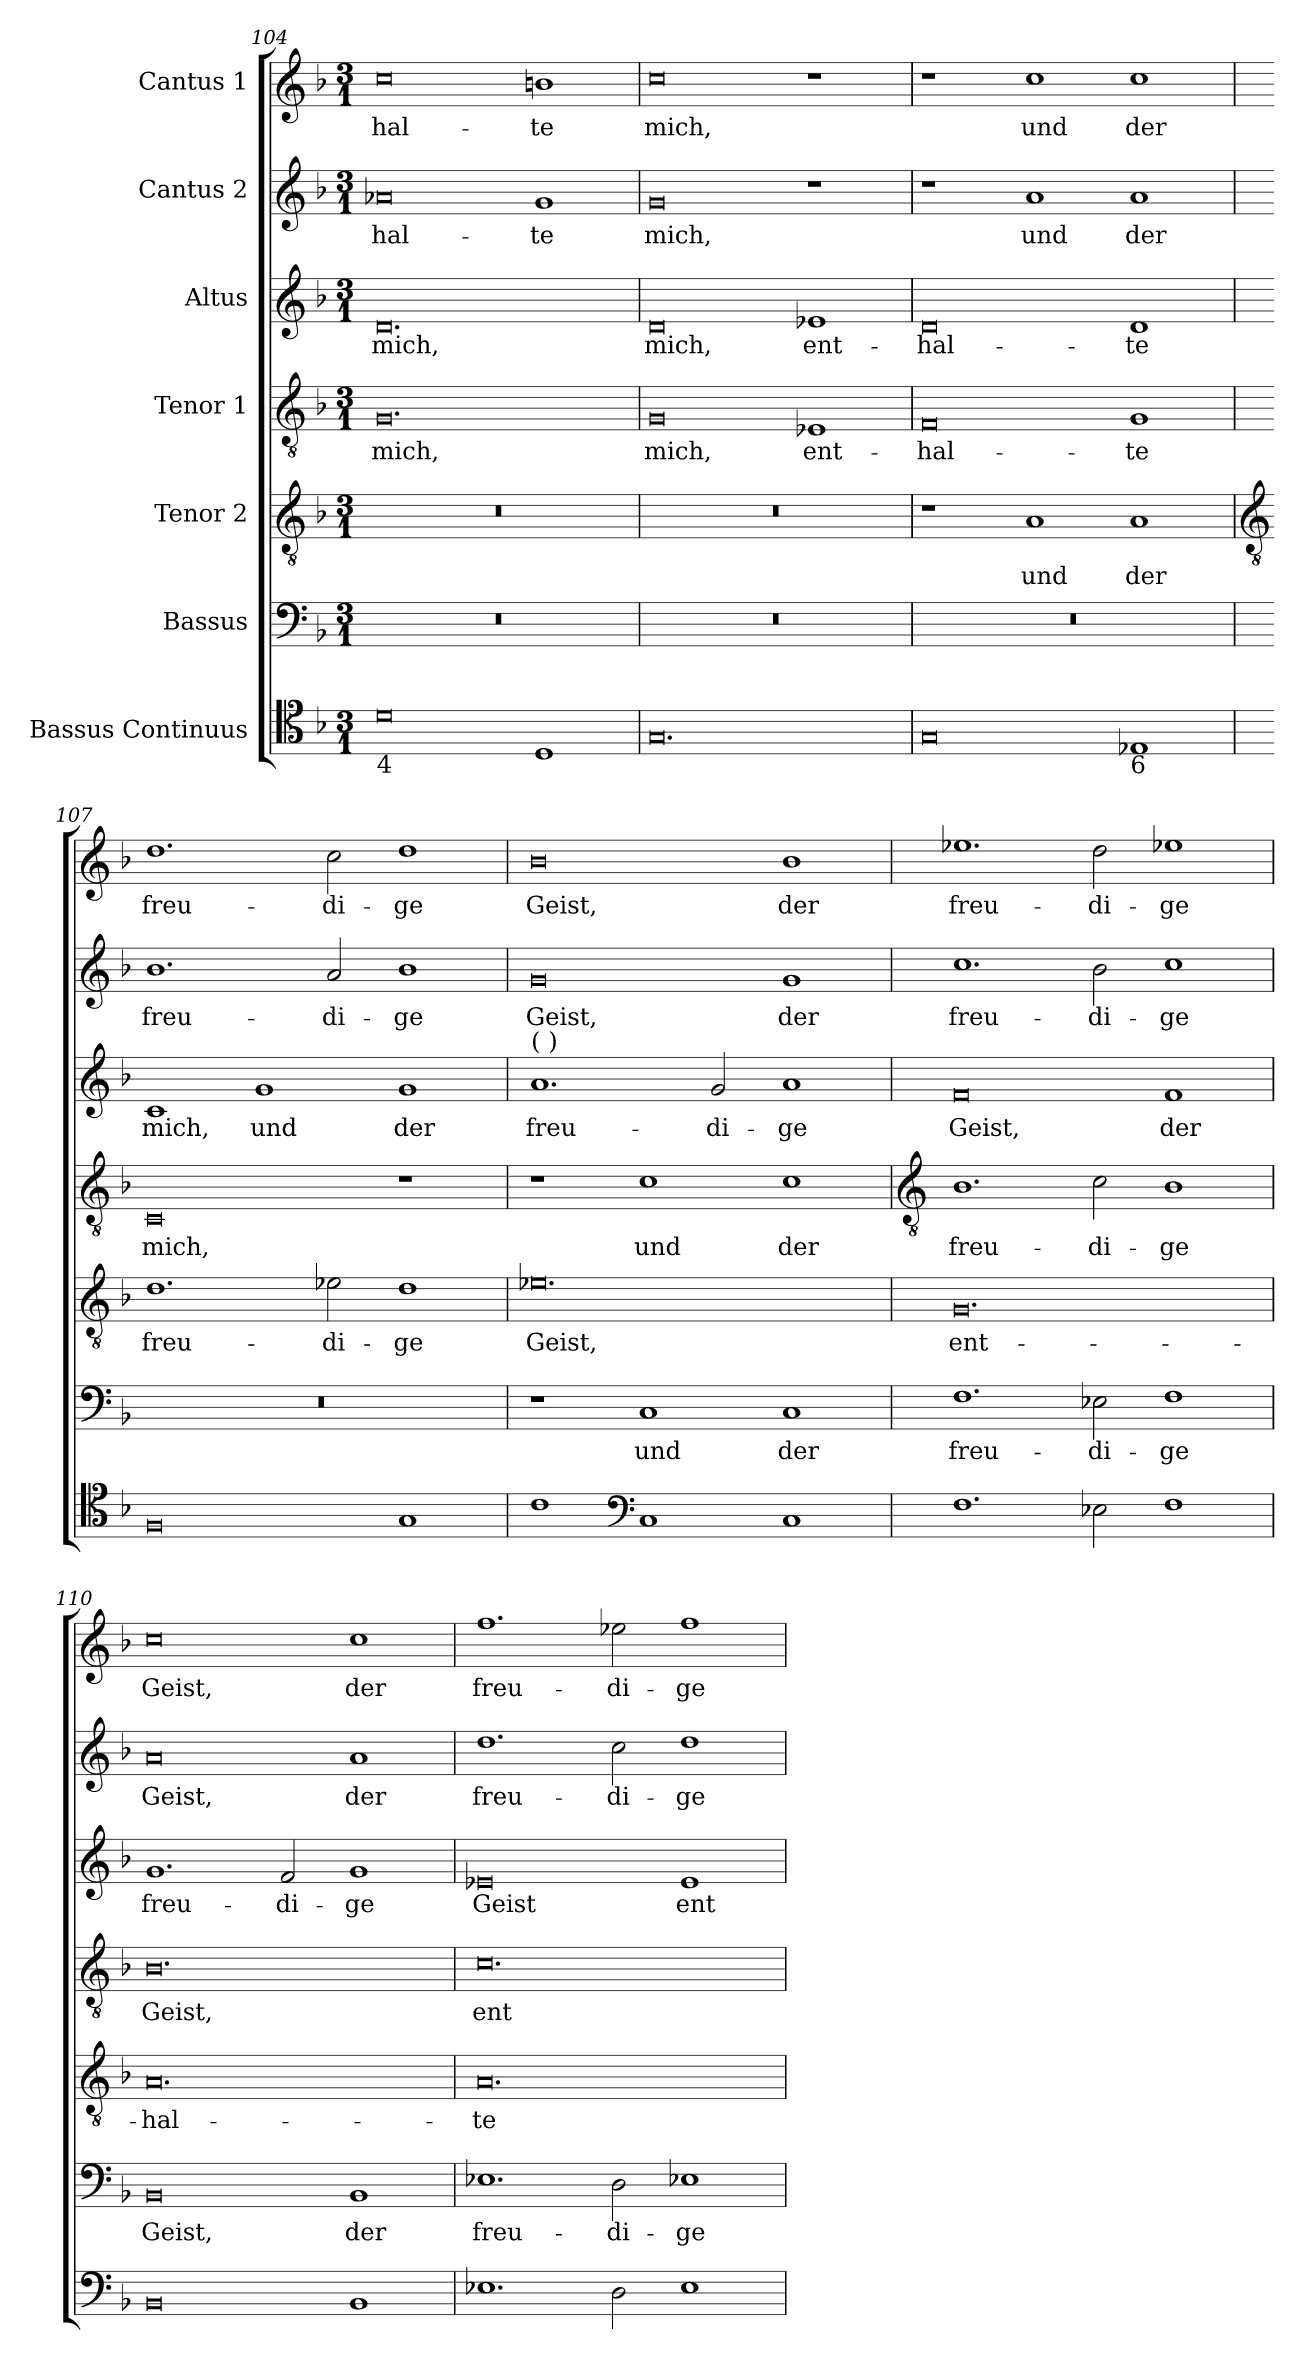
**kern	**kern	**text	**kern	**text	**kern	**text	**kern	**text	**kern	**text	**kern	**text
*part7	*part6	*part6	*part5	*part5	*part4	*part4	*part3	*part3	*part2	*part2	*part1	*part1
*staff7	*staff6	*staff6	*staff5	*staff5	*staff4	*staff4	*staff3	*staff3	*staff2	*staff2	*staff1	*staff1
*I"Bassus Continuus	*I"Bassus	*	*I"Tenor 2	*	*I"Tenor 1	*	*I"Altus	*	*I"Cantus 2	*	*I"Cantus 1	*
*clefC4	*clefF4	*	*clefGv2	*	*clefGv2	*	*clefG2	*	*clefG2	*	*clefG2	*
*k[b-]	*k[b-]	*	*k[b-]	*	*k[b-]	*	*k[b-]	*	*k[b-]	*	*k[b-]	*
*F:	*F:	*	*F:	*	*F:	*	*F:	*	*F:	*	*F:	*
*M3/1	*M3/1	*	*M3/1	*	*M3/1	*	*M3/1	*	*M3/1	*	*M3/1	*
=104	=104	=104	=104	=104	=104	=104	=104	=104	=104	=104	=104	=104
!LO:TX:b:t=4	!	!	!	!	!	!	!	!	!	!	!	!
!	!	!	!	!	!	!LO:LY:b	!	!LO:LY:b	!	!LO:LY:b	!	!LO:LY:b
0d	0.r	.	0.r	.	0.G	mich,	0.d	mich,	0a-X	-hal-	0cc	-hal-
!	!	!	!	!	!	!	!	!	!	!LO:LY:b	!	!LO:LY:b
1D	.	.	.	.	.	.	.	.	1g	-te	1bn	-te
=105	=105	=105	=105	=105	=105	=105	=105	=105	=105	=105	=105	=105
!	!	!	!	!	!	!LO:LY:b	!	!LO:LY:b	!	!LO:LY:b	!	!LO:LY:b
0.G	0.r	.	0.r	.	0G	mich,	0d	mich,	0g	mich,	0cc	mich,
!	!	!	!	!	!	!LO:LY:b	!	!LO:LY:b	!	!	!	!
.	.	.	.	.	1E-X	ent-	1e-X	ent-	1r	.	1r	.
=106	=106	=106	=106	=106	=106	=106	=106	=106	=106	=106	=106	=106
!	!	!	!	!	!	!LO:LY:b	!	!LO:LY:b	!	!	!	!
0G	0.r	.	1r	.	0F	-hal-	0d	-hal-	1r	.	1r	.
!	!	!	!	!LO:LY:b	!	!	!	!	!	!LO:LY:b	!	!LO:LY:b
.	.	.	1A	und	.	.	.	.	1a	und	1cc	und
!LO:TX:b:t=6	!	!	!	!	!	!	!	!	!	!	!	!
!	!	!	!	!LO:LY:b	!	!LO:LY:b	!	!LO:LY:b	!	!LO:LY:b	!	!LO:LY:b
1E-X	.	.	1A	der	1G	-te	1d	-te	1a	der	1cc	der
!!LO:LB:g=z
=107	=107	=107	=107	=107	=107	=107	=107	=107	=107	=107	=107	=107
*	*	*	*clefGv2	*	*	*	*	*	*	*	*	*
!	!	!	!	!LO:LY:b	!	!LO:LY:b	!	!LO:LY:b	!	!LO:LY:b	!	!LO:LY:b
0F	0.r	.	1.d	freu-	0C	mich,	1c	mich,	1.b-	freu-	1.dd	freu-
!	!	!	!	!	!	!	!	!LO:LY:b	!	!	!	!
.	.	.	.	.	.	.	1g	und	.	.	.	.
!	!	!	!	!LO:LY:b	!	!	!	!	!	!LO:LY:b	!	!LO:LY:b
.	.	.	2e-X	-di-	.	.	.	.	2a	-di-	2cc	-di-
!	!	!	!	!LO:LY:b	!	!	!	!LO:LY:b	!	!LO:LY:b	!	!LO:LY:b
1G	.	.	1d	-ge	1r	.	1g	der	1b-	-ge	1dd	-ge
=108	=108	=108	=108	=108	=108	=108	=108	=108	=108	=108	=108	=108
!	!	!	!	!	!	!	!LO:TX:a:t=(  )	!	!	!	!	!
!	!	!	!	!LO:LY:b	!	!	!	!LO:LY:b	!	!LO:LY:b	!	!LO:LY:b
1c	1r	.	0.e-X	Geist,	1r	.	1.a	freu-	0g	Geist,	0b-	Geist,
*clefF4	*	*	*	*	*	*	*	*	*	*	*	*
!	!	!LO:LY:b	!	!	!	!LO:LY:b	!	!	!	!	!	!
1C	1C	und	.	.	1c	und	.	.	.	.	.	.
!	!	!	!	!	!	!	!	!LO:LY:b	!	!	!	!
.	.	.	.	.	.	.	2g	-di-	.	.	.	.
!	!	!LO:LY:b	!	!	!	!LO:LY:b	!	!LO:LY:b	!	!LO:LY:b	!	!LO:LY:b
1C	1C	der	.	.	1c	der	1a	-ge	1g	der	1b-	der
!!LO:LB:g=z
=109	=109	=109	=109	=109	=109	=109	=109	=109	=109	=109	=109	=109
*	*	*	*	*	*clefGv2	*	*	*	*	*	*	*
!	!	!LO:LY:b	!	!LO:LY:b	!	!LO:LY:b	!	!LO:LY:b	!	!LO:LY:b	!	!LO:LY:b
1.F	1.F	freu-	0.G	ent-	1.B-	freu-	0f	Geist,	1.cc	freu-	1.ee-X	freu-
!	!	!LO:LY:b	!	!	!	!LO:LY:b	!	!	!	!LO:LY:b	!	!LO:LY:b
2E-X	2E-X	-di-	.	.	2c	-di-	.	.	2b-	-di-	2dd	-di-
!	!	!LO:LY:b	!	!	!	!LO:LY:b	!	!LO:LY:b	!	!LO:LY:b	!	!LO:LY:b
1F	1F	-ge	.	.	1B-	-ge	1f	der	1cc	-ge	1ee-X	-ge
!!LO:LB:g=z
=110	=110	=110	=110	=110	=110	=110	=110	=110	=110	=110	=110	=110
!	!	!LO:LY:b	!	!LO:LY:b	!	!LO:LY:b	!	!LO:LY:b	!	!LO:LY:b	!	!LO:LY:b
0BB-	0BB-	Geist,	0.A	-hal-	0.B-	Geist,	1.g	freu-	0a	Geist,	0cc	Geist,
!	!	!	!	!	!	!	!	!LO:LY:b	!	!	!	!
.	.	.	.	.	.	.	2f	-di-	.	.	.	.
!	!	!LO:LY:b	!	!	!	!	!	!LO:LY:b	!	!LO:LY:b	!	!LO:LY:b
1BB-	1BB-	der	.	.	.	.	1g	-ge	1a	der	1cc	der
=111	=111	=111	=111	=111	=111	=111	=111	=111	=111	=111	=111	=111
!	!	!LO:LY:b	!	!LO:LY:b	!	!LO:LY:b	!	!LO:LY:b	!	!LO:LY:b	!	!LO:LY:b
1.E-X	1.E-X	freu-	0.A	-te	0.c	ent-	0e-X	Geist	1.dd	freu-	1.ff	freu-
!	!	!LO:LY:b	!	!	!	!	!	!	!	!LO:LY:b	!	!LO:LY:b
2D	2D	-di-	.	.	.	.	.	.	2cc	-di-	2ee-X	-di-
!	!	!LO:LY:b	!	!	!	!	!	!LO:LY:b	!	!LO:LY:b	!	!LO:LY:b
1E-	1E-X	-ge	.	.	.	.	1e-	ent-	1dd	-ge	1ff	-ge
=	=	=	=	=	=	=	=	=	=	=	=	=
*-	*-	*-	*-	*-	*-	*-	*-	*-	*-	*-	*-	*-
